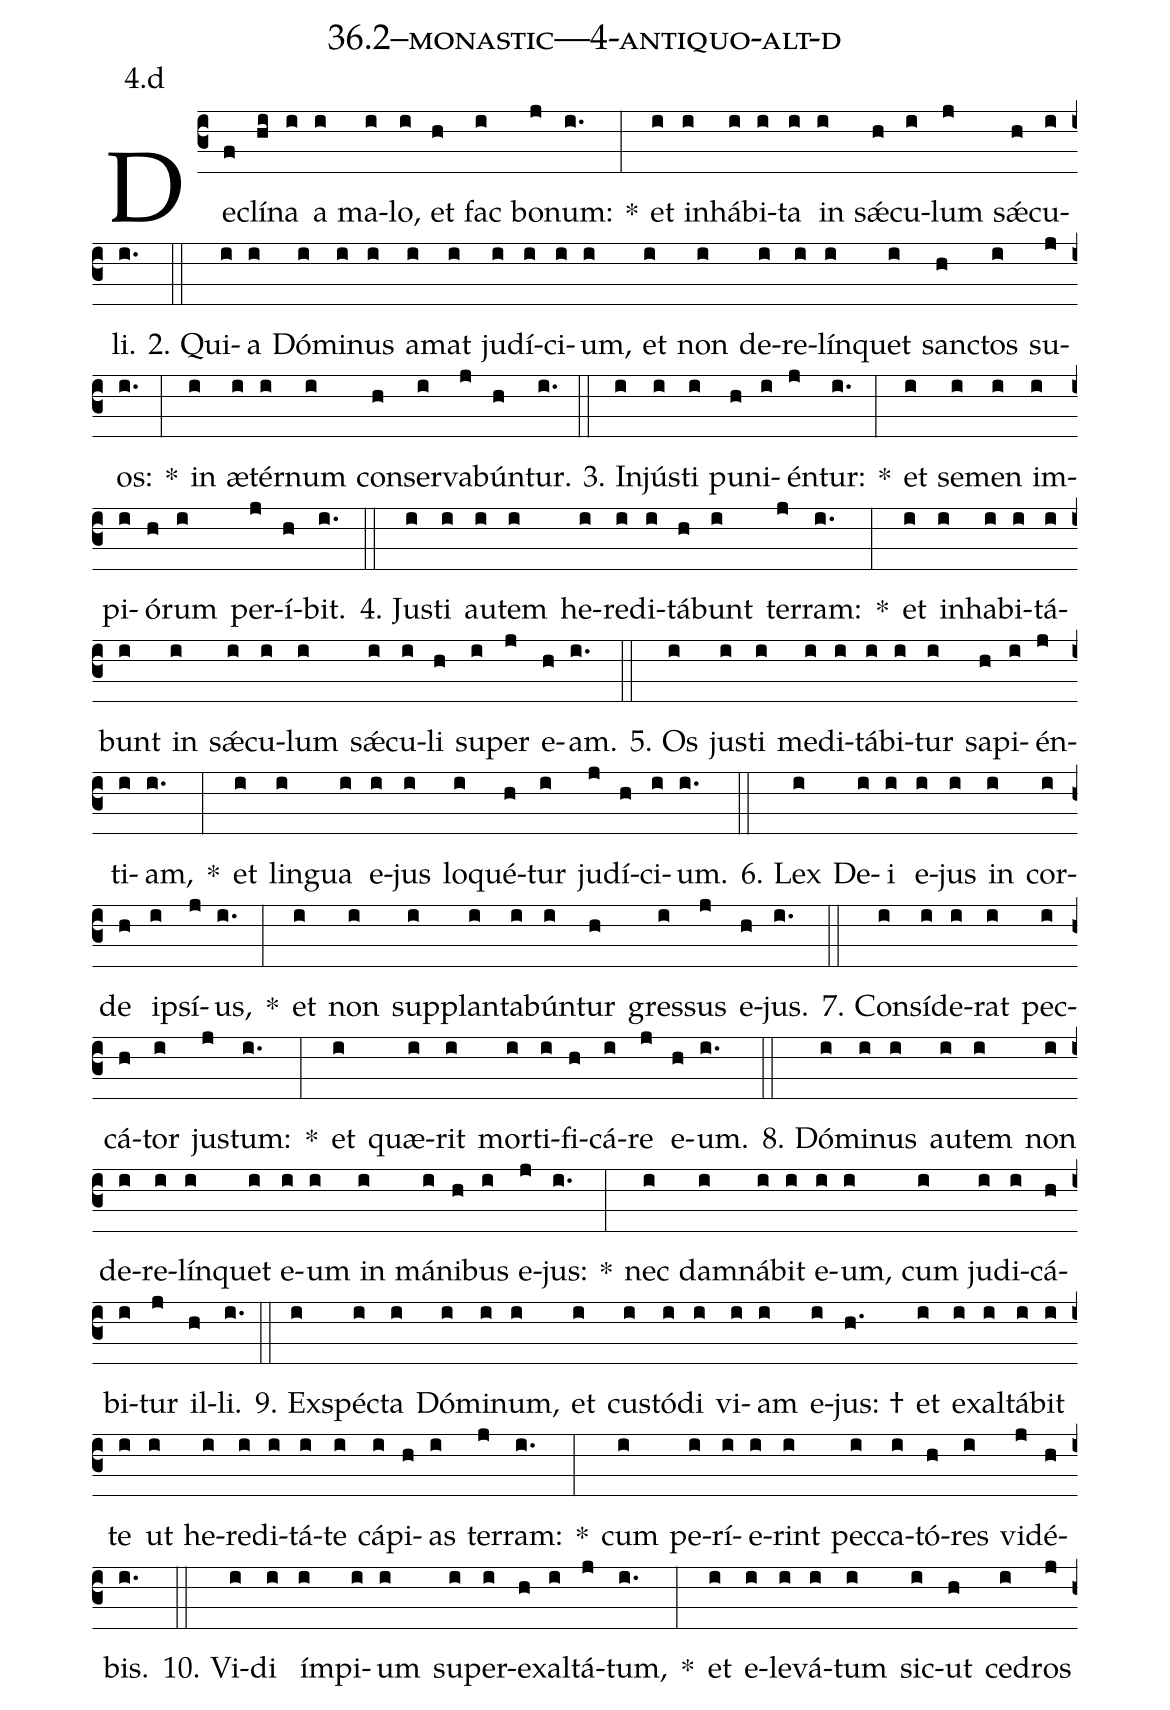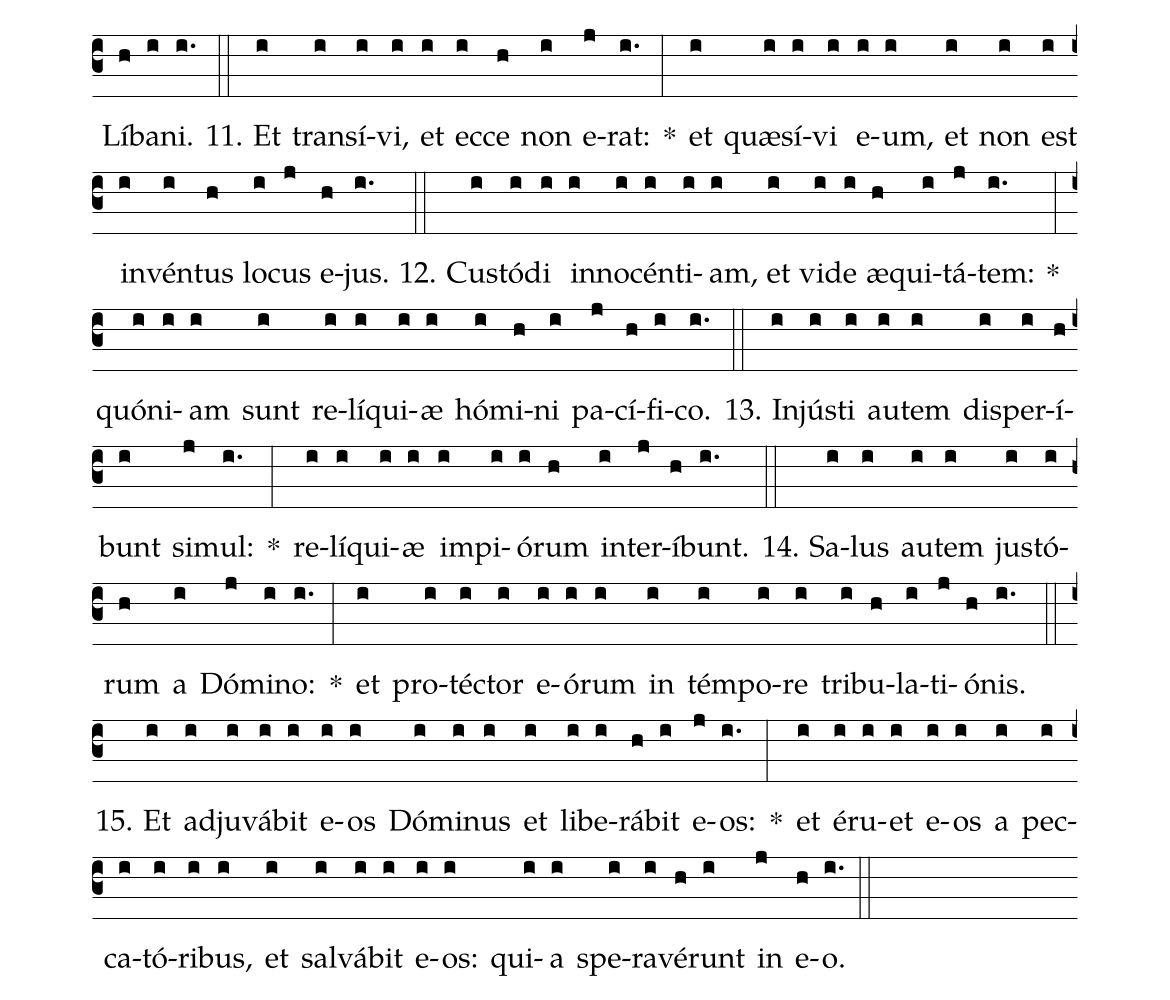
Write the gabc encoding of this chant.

name: 36.2--monastic---4-antiquo-alt-d;
annotation: 4.d;
%%
(c3)De(f)clí(hi)na(i) a(i) ma(i)lo,(i) et(h) fac(i) bo(j)num:(i.) *(:) et(i) in(i)há(i)bi(i)ta(i) in(i) sǽ(h)cu(i)lum(j) sǽ(h)cu(i)li.(i.) (::)
2. Qui(i)a(i) Dó(i)mi(i)nus(i) a(i)mat(i) ju(i)dí(i)ci(i)um,(i) et(i) non(i) de(i)re(i)lín(i)quet(i) sanc(h)tos(i) su(j)os:(i.) *(:) in(i) æ(i)tér(i)num(i) con(h)ser(i)va(j)bún(h)tur.(i.) (::)
3. In(i)jús(i)ti(i) pu(h)ni(i)én(j)tur:(i.) *(:) et(i) se(i)men(i) im(i)pi(i)ó(h)rum(i) per(j)í(h)bit.(i.) (::)
4. Jus(i)ti(i) au(i)tem(i) he(i)re(i)di(i)tá(h)bunt(i) ter(j)ram:(i.) *(:) et(i) in(i)ha(i)bi(i)tá(i)bunt(i) in(i) sǽ(i)cu(i)lum(i) sǽ(i)cu(i)li(h) su(i)per(j) e(h)am.(i.) (::)
5. Os(i) jus(i)ti(i) me(i)di(i)tá(i)bi(i)tur(i) sa(h)pi(i)én(j)ti(i)am,(i.) *(:) et(i) lin(i)gua(i) e(i)jus(i) lo(i)qué(h)tur(i) ju(j)dí(h)ci(i)um.(i.) (::)
6. Lex(i) De(i)i(i) e(i)jus(i) in(i) cor(i)de(h) ip(i)sí(j)us,(i.) *(:) et(i) non(i) sup(i)plan(i)ta(i)bún(i)tur(h) gres(i)sus(j) e(h)jus.(i.) (::)
7. Con(i)sí(i)de(i)rat(i) pec(i)cá(h)tor(i) jus(j)tum:(i.) *(:) et(i) quæ(i)rit(i) mor(i)ti(i)fi(h)cá(i)re(j) e(h)um.(i.) (::)
8. Dó(i)mi(i)nus(i) au(i)tem(i) non(i) de(i)re(i)lín(i)quet(i) e(i)um(i) in(i) má(i)ni(h)bus(i) e(j)jus:(i.) *(:) nec(i) dam(i)ná(i)bit(i) e(i)um,(i) cum(i) ju(i)di(i)cá(h)bi(i)tur(j) il(h)li.(i.) (::)
9. Ex(i)spéc(i)ta(i) Dó(i)mi(i)num,(i) et(i) cus(i)tó(i)di(i) vi(i)am(i) e(i)jus: †(h.) et(i) ex(i)al(i)tá(i)bit(i) te(i) ut(i) he(i)re(i)di(i)tá(i)te(i) cá(i)pi(h)as(i) ter(j)ram:(i.) *(:) cum(i) pe(i)rí(i)e(i)rint(i) pec(i)ca(i)tó(h)res(i) vi(j)dé(h)bis.(i.) (::)
10. Vi(i)di(i) ím(i)pi(i)um(i) su(i)per(i)ex(h)al(i)tá(j)tum,(i.) *(:) et(i) e(i)le(i)vá(i)tum(i) sic(i)ut(h) ce(i)dros(j) Lí(h)ba(i)ni.(i.) (::)
11. Et(i) trans(i)í(i)vi,(i) et(i) ec(i)ce(h) non(i) e(j)rat:(i.) *(:) et(i) quæ(i)sí(i)vi(i) e(i)um,(i) et(i) non(i) est(i) in(i)vén(i)tus(h) lo(i)cus(j) e(h)jus.(i.) (::)
12. Cus(i)tó(i)di(i) in(i)no(i)cén(i)ti(i)am,(i) et(i) vi(i)de(i) æ(h)qui(i)tá(j)tem:(i.) *(:) quón(i)i(i)am(i) sunt(i) re(i)lí(i)qui(i)æ(i) hó(i)mi(h)ni(i) pa(j)cí(h)fi(i)co.(i.) (::)
13. In(i)jús(i)ti(i) au(i)tem(i) dis(i)per(i)í(h)bunt(i) si(j)mul:(i.) *(:) re(i)lí(i)qui(i)æ(i) im(i)pi(i)ó(i)rum(h) in(i)ter(j)í(h)bunt.(i.) (::)
14. Sa(i)lus(i) au(i)tem(i) jus(i)tó(i)rum(h) a(i) Dó(j)mi(i)no:(i.) *(:) et(i) pro(i)téc(i)tor(i) e(i)ó(i)rum(i) in(i) tém(i)po(i)re(i) tri(i)bu(h)la(i)ti(j)ó(h)nis.(i.) (::)
15. Et(i) ad(i)ju(i)vá(i)bit(i) e(i)os(i) Dó(i)mi(i)nus(i) et(i) li(i)be(i)rá(h)bit(i) e(j)os:(i.) *(:) et(i) é(i)ru(i)et(i) e(i)os(i) a(i) pec(i)ca(i)tó(i)ri(i)bus,(i) et(i) sal(i)vá(i)bit(i) e(i)os:(i) qui(i)a(i) spe(i)ra(i)vé(h)runt(i) in(j) e(h)o.(i.) (::)
